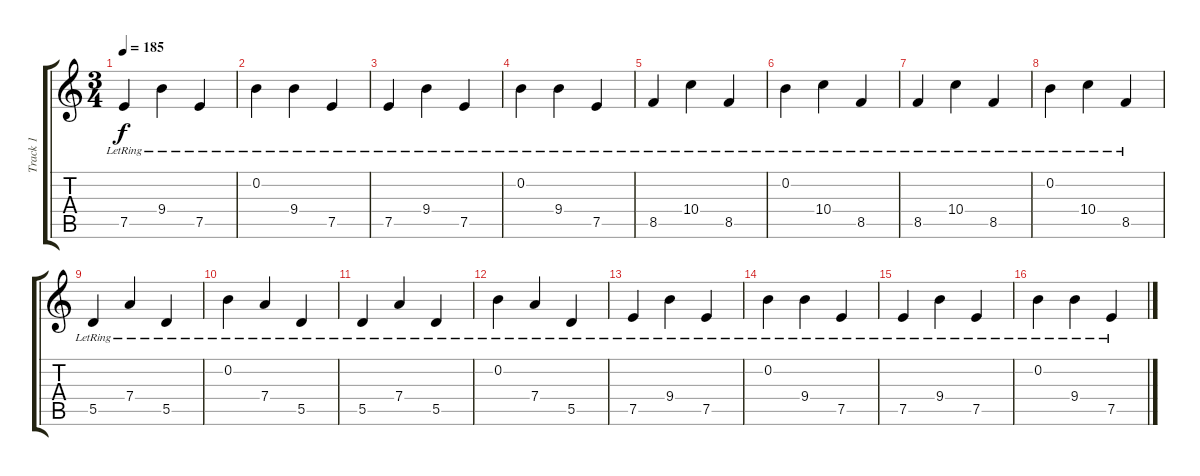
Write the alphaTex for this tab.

\track ("Track 1" "Track 1") {instrument distortionguitar}
\staff {score tabs}
\tuning (E4 B3 G3 D3 A2 E2) {hide}
\ts (3 4)
\tempo 185
\clef g2
\ks c
7.5{lr}.4{dy f} 9.4{lr}.4 7.5{lr}.4 |
0.2{lr}.4 9.4{lr}.4 7.5{lr}.4 |
7.5{lr}.4 9.4{lr}.4 7.5{lr}.4 |
0.2{lr}.4 9.4{lr}.4 7.5{lr}.4 |
8.5{lr}.4 10.4{lr}.4 8.5{lr}.4 |
0.2{lr}.4 10.4{lr}.4 8.5{lr}.4 |
8.5{lr}.4 10.4{lr}.4 8.5{lr}.4 |
0.2{lr}.4 10.4{lr}.4 8.5{lr}.4 |
5.5{lr}.4 7.4{lr}.4 5.5{lr}.4 |
0.2{lr}.4 7.4{lr}.4 5.5{lr}.4 |
5.5{lr}.4 7.4{lr}.4 5.5{lr}.4 |
0.2{lr}.4 7.4{lr}.4 5.5{lr}.4 |
7.5{lr}.4 9.4{lr}.4 7.5{lr}.4 |
0.2{lr}.4 9.4{lr}.4 7.5{lr}.4 |
7.5{lr}.4 9.4{lr}.4 7.5{lr}.4 |
0.2{lr}.4 9.4{lr}.4 7.5{lr}.4
